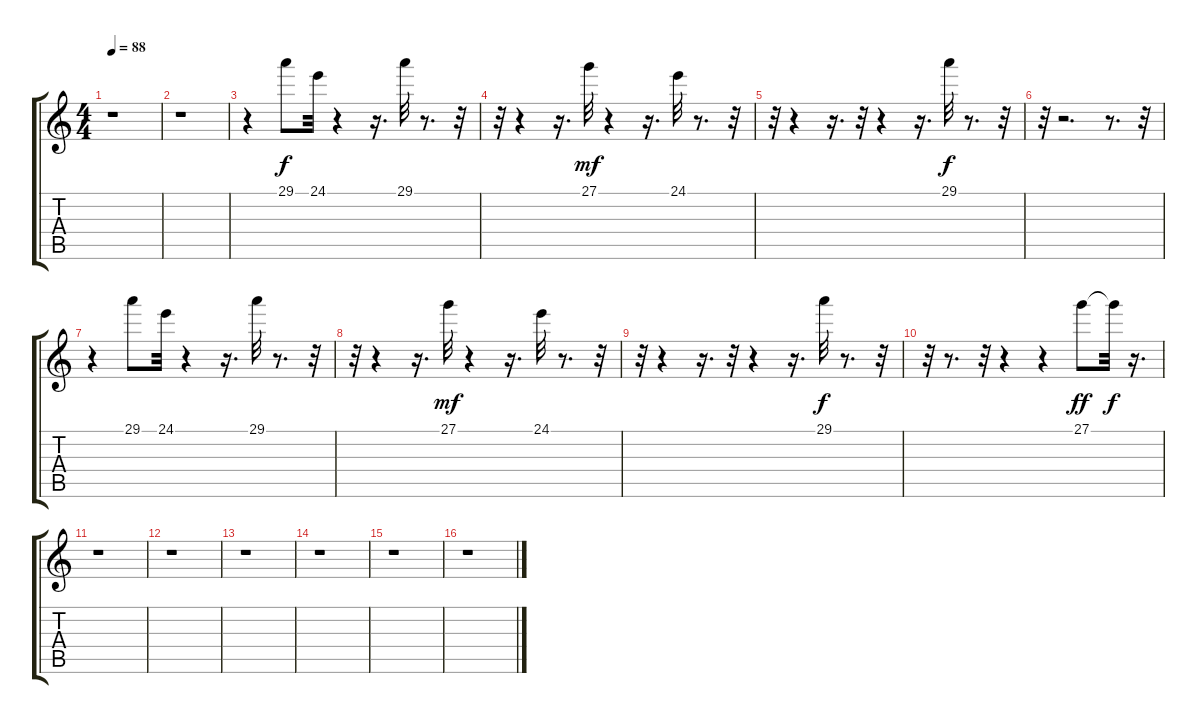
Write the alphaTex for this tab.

\track "" {instrument glockenspiel}
\staff {score tabs}
\tuning (E4 B3 G3 D3 A2 E2) {hide}
\ts (4 4)
\tempo 88
\clef g2
\ks c
r.1{dy f} |
r.1 |
r.4 29.1.8 24.1.32 r.4 r.16{d} 29.1.32 r.8{d} r.32 |
r.32 r.4 r.16{d} 27.1.32{dy mf} r.4 r.16{d} 24.1.32 r.8{d} r.32 |
r.32 r.4 r.16{d} r.32 r.4 r.16{d} 29.1.32{dy f} r.8{d} r.32 |
r.32 r.2{d} r.8{d} r.32 |
r.4 29.1.8 24.1.32 r.4 r.16{d} 29.1.32 r.8{d} r.32 |
r.32 r.4 r.16{d} 27.1.32{dy mf} r.4 r.16{d} 24.1.32 r.8{d} r.32 |
r.32 r.4 r.16{d} r.32 r.4 r.16{d} 29.1.32{dy f} r.8{d} r.32 |
r.32 r.8{d} r.32 r.4 r.4 27.1.8{dy ff} 27.1{t}.32{dy f} r.16{d} |
r.1 |
r.1 |
r.1 |
r.1 |
r.1 |
r.1
